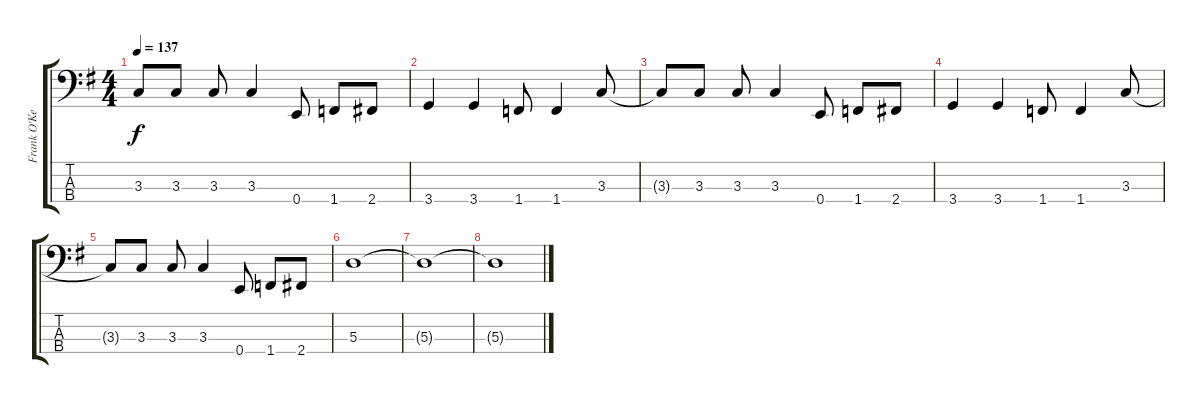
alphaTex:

\track ("Frank O'Keefe Bass" "Frank O'Ke") {instrument electricbassfinger}
\staff {score tabs}
\tuning (G2 D2 A1 E1) {hide}
\ts (4 4)
\tempo 137
\clef f4
\ks g
3.3{t}.8{dy f} 3.3.8 3.3.8 3.3.4 0.4.8 1.4.8 2.4.8 |
3.4.4 3.4.4 1.4.8 1.4.4 3.3.8 |
3.3{t}.8 3.3.8 3.3.8 3.3.4 0.4.8 1.4.8 2.4.8 |
3.4.4 3.4.4 1.4.8 1.4.4 3.3.8 |
3.3{t}.8 3.3.8 3.3.8 3.3.4 0.4.8 1.4.8 2.4.8 |
5.3.1 |
5.3{t}.1 |
5.3{t}.1
